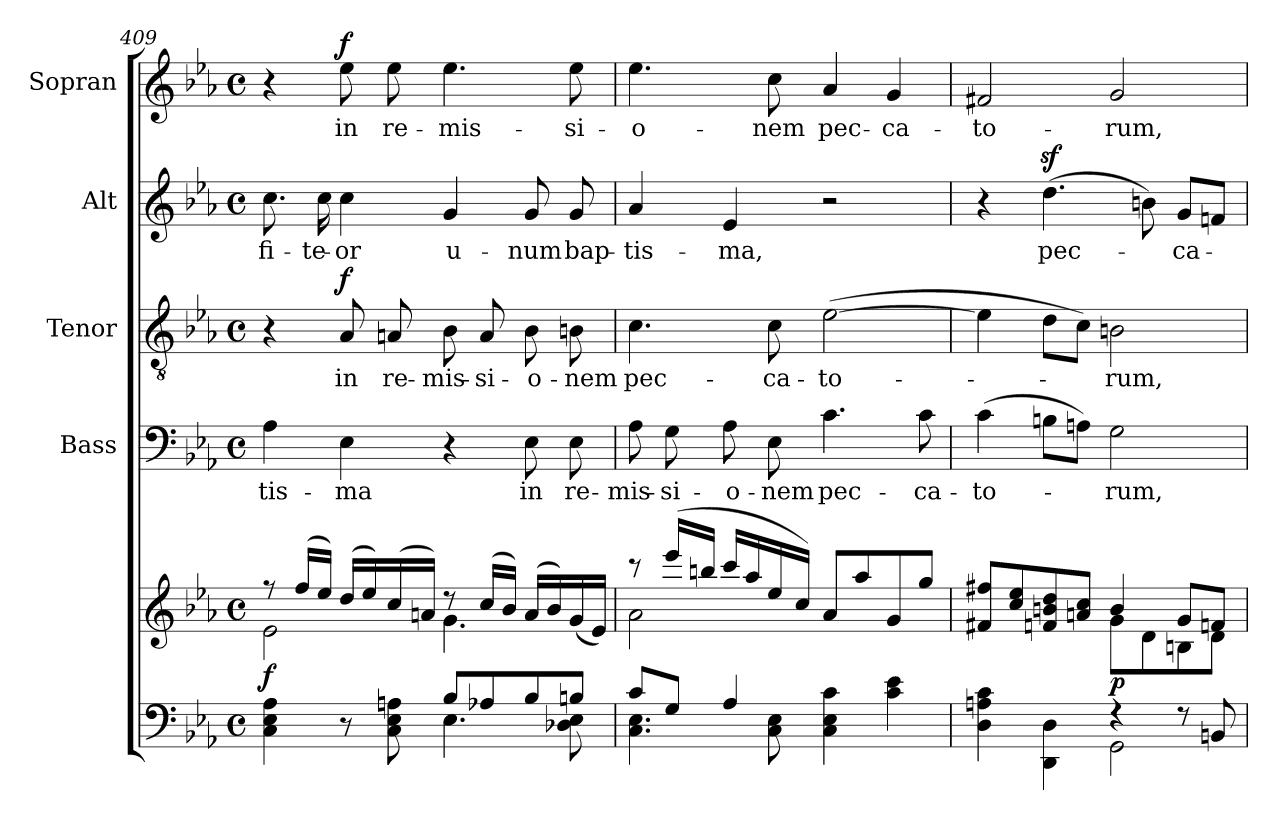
**kern	**kern	**dynam	**kern	**text	**kern	**text	**dynam	**kern	**text	**kern	**text	**dynam
*part5	*part5	*part5	*part4	*part4	*part3	*part3	*part3	*part2	*part2	*part1	*part1	*part1
*staff6	*staff5	*staff5/6	*staff4	*staff4	*staff3	*staff3	*staff3	*staff2	*staff2	*staff1	*staff1	*staff1
*	*	*	*I"Bass	*	*I"Tenor	*	*	*I"Alt	*	*I"Sopran	*	*
*	*	*	*I'B.	*	*I'T.	*	*	*I'A.	*	*I'S.	*	*
*clefF4	*clefG2	*	*clefF4	*	*clefGv2	*	*	*clefG2	*	*clefG2	*	*
*k[b-e-a-]	*k[b-e-a-]	*	*k[b-e-a-]	*	*k[b-e-a-]	*	*	*k[b-e-a-]	*	*k[b-e-a-]	*	*
*E-:	*E-:	*	*E-:	*	*E-:	*	*	*E-:	*	*E-:	*	*
*M4/4	*M4/4	*	*M4/4	*	*M4/4	*	*	*M4/4	*	*M4/4	*	*
*met(c)	*met(c)	*	*met(c)	*	*met(c)	*	*	*met(c)	*	*met(c)	*	*
=409	=409	=409	=409	=409	=409	=409	=409	=409	=409	=409	=409	=409
*^	*^	*	*	*	*	*	*	*	*	*	*	*
!	!	!	!	!LO:DY:b	!	!LO:LY:b	!	!	!	!	!LO:LY:b	!	!	!
4C\ 4E-\ 4A-\	2ryy	8rff	2e-\	f	4A-\	-tis-	4r	.	.	8.cc\	-fi-	4r	.	.
.	.	(>16ff/LL	.	.	.	.	.	.	.	.	.	.	.	.
!	!	!	!	!	!	!	!	!	!	!	!LO:LY:b	!	!	!
.	.	16ee-/JJ)	.	.	.	.	.	.	.	16cc\	-te-	.	.	.
!	!	!	!	!	!	!LO:LY:b	!	!LO:LY:b	!LO:DY:a	!	!LO:LY:b	!	!LO:LY:b	!LO:DY:a
8r	.	(>16dd/LL	.	.	4E-\	-ma	8A-/	in	f	4cc\	-or	8ee-\	in	f
.	.	16ee-/)	.	.	.	.	.	.	.	.	.	.	.	.
!	!	!	!	!	!	!	!	!LO:LY:b	!	!	!	!	!LO:LY:b	!
8C\ 8E-\ 8An\	.	(>16cc/	.	.	.	.	8An/	re-	.	.	.	8ee-\	re-	.
.	.	16an/JJ)	.	.	.	.	.	.	.	.	.	.	.	.
!	!	!	!	!	!	!	!	!LO:LY:b	!	!	!LO:LY:b	!	!LO:LY:b	!
8B-/L	4.E-\	8rdd	4.g\	.	4r	.	8B-\	-mis-	.	4g/	u-	4.ee-\	-mis-	.
!	!	!	!	!	!	!	!	!LO:LY:b	!	!	!	!	!	!
8A-X/	.	(>16cc/LL	.	.	.	.	8A/	-si-	.	.	.	.	.	.
.	.	16b-/JJ)	.	.	.	.	.	.	.	.	.	.	.	.
!	!	!	!	!	!	!LO:LY:b	!	!LO:LY:b	!	!	!LO:LY:b	!	!	!
8B-/	.	(>16a/LL	.	.	8E-\	in	8B-\	-o-	.	8g/	-num	.	.	.
.	.	16b-/)	.	.	.	.	.	.	.	.	.	.	.	.
!	!	!	!	!	!	!LO:LY:b	!	!LO:LY:b	!	!	!LO:LY:b	!	!LO:LY:b	!
8Bn/J	8D-X\ 8E-\	(>16g/	8ryy	.	8E-\	re-	8Bn\	-nem	.	8g/	bap-	8ee-\	-si-	.
.	.	16e-/JJ)	.	.	.	.	.	.	.	.	.	.	.	.
!!LO:PB:g=z
=410	=410	=410	=410	=410	=410	=410	=410	=410	=410	=410	=410	=410	=410	=410
!	!	!	!	!	!	!LO:LY:b	!	!LO:LY:b	!	!	!LO:LY:b	!	!LO:LY:b	!
8c/L	4.C\ 4.E-\	8rbb	2a-\	.	8A-\	-mis-	4.c\	pec-	.	4a-/	-tis-	4.ee-\	-o-	.
!	!	!	!	!	!	!LO:LY:b	!	!	!	!	!	!	!	!
8G/J	.	(>16eee-/LL	.	.	8G\	-si-	.	.	.	.	.	.	.	.
.	.	16bbn/JJ	.	.	.	.	.	.	.	.	.	.	.	.
!	!	!	!	!	!	!LO:LY:b	!	!	!	!	!LO:LY:b	!	!	!
4A-/	.	16ccc/LL	.	.	8A-\	-o-	.	.	.	4e-/	-ma,	.	.	.
.	.	16aa-/	.	.	.	.	.	.	.	.	.	.	.	.
!	!	!	!	!	!	!LO:LY:b	!	!LO:LY:b	!	!	!	!	!LO:LY:b	!
.	8C\ 8E-\	16ee-/	.	.	8E-\	-nem	8c\	-ca-	.	.	.	8cc\	-nem	.
.	.	16cc/JJ)	.	.	.	.	.	.	.	.	.	.	.	.
!	!	!	!	!	!	!LO:LY:b	!	!LO:LY:b	!	!	!	!	!LO:LY:b	!
4C\ 4E-\ 4c\	2ryy	8a-/L	2ryy	.	4.c\	pec-	(>[2e-\	-to-	.	2r	.	4a-/	pec-	.
.	.	8aa-/	.	.	.	.	.	.	.	.	.	.	.	.
!	!	!	!	!	!	!	!	!	!	!	!	!	!LO:LY:b	!
4c\ 4e-\	.	8g/	.	.	.	.	.	.	.	.	.	4g/	-ca-	.
!	!	!	!	!	!	!LO:LY:b	!	!	!	!	!	!	!	!
.	.	8gg/J	.	.	8c\	-ca-	.	.	.	.	.	.	.	.
=411	=411	=411	=411	=411	=411	=411	=411	=411	=411	=411	=411	=411	=411	=411
!	!	!	!	!	!	!LO:LY:b	!	!	!	!	!	!	!LO:LY:b	!
4D\ 4An\ 4c\	2ryy	8f#X/ 8ff#X/L	2ryy	.	(>4c\	-to-	4e-\]	.	.	4r	.	2f#X/	-to-	.
.	.	8cc/ 8ee-/	.	.	.	.	.	.	.	.	.	.	.	.
!	!	!	!	!	!	!	!	!	!	!	!LO:LY:b	!	!	!
4DD\ 4D\	.	8fn/ 8bn/ 8dd/	.	.	8Bn\L	.	8d\L	.	.	(>4.ddz>\	pec-	.	.	.
.	.	8an/ 8cc/J	.	.	8An\J)	.	8c\J)	.	.	.	.	.	.	.
!	!	!	!	!LO:DY:b	!	!LO:LY:b	!	!LO:LY:b	!	!	!	!	!LO:LY:b	!
4rE	2GG\	4b/	8g\L	p	2G\	-rum,	2Bn\	-rum,	.	.	.	2g/	-rum,	.
.	.	.	8d\	.	.	.	.	.	.	8bn\)	.	.	.	.
!	!	!	!	!	!	!	!	!	!	!	!LO:LY:b	!	!	!
8rE	.	8g/L	8Bn\	.	.	.	.	.	.	8g/L	-ca-	.	.	.
8BBn/	.	8fn/J	8d\J	.	.	.	.	.	.	8fn/J	.	.	.	.
*v	*v	*	*	*	*	*	*	*	*	*	*	*	*	*
*	*v	*v	*	*	*	*	*	*	*	*	*	*	*
=	=	=	=	=	=	=	=	=	=	=	=	=
*-	*-	*-	*-	*-	*-	*-	*-	*-	*-	*-	*-	*-
